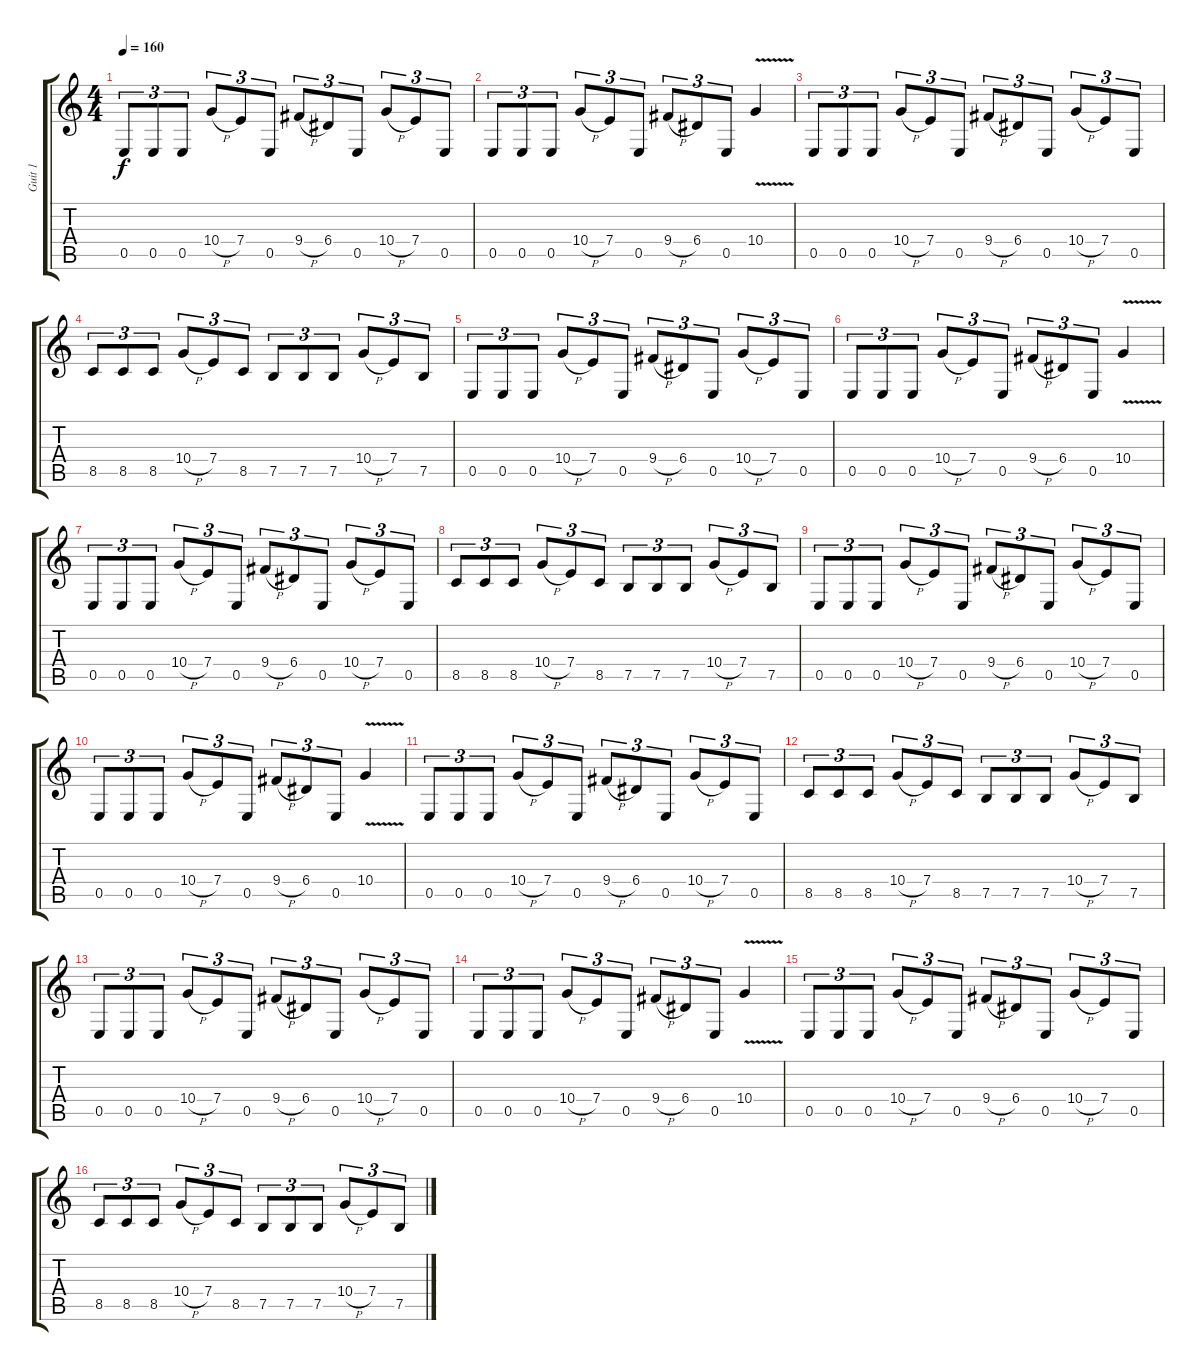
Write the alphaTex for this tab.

\track ("Guit 1" "Guit 1") {instrument distortionguitar}
\staff {score tabs}
\tuning (B3 Gb3 D3 A2 E2 B1) {hide}
\ts (4 4)
\tempo 160
\clef g2
\ks c
0.5.8{tu (3 2) dy f instrument distortionguitar} 0.5.8{tu (3 2)} 0.5.8{tu (3 2)} 10.4{h}.8{tu (3 2)} 7.4.8{tu (3 2)} 0.5.8{tu (3 2)} 9.4{h}.8{tu (3 2)} 6.4.8{tu (3 2)} 0.5.8{tu (3 2)} 10.4{h}.8{tu (3 2)} 7.4.8{tu (3 2)} 0.5.8{tu (3 2)} |
0.5.8{tu (3 2)} 0.5.8{tu (3 2)} 0.5.8{tu (3 2)} 10.4{h}.8{tu (3 2)} 7.4.8{tu (3 2)} 0.5.8{tu (3 2)} 9.4{h}.8{tu (3 2)} 6.4.8{tu (3 2)} 0.5.8{tu (3 2)} 10.4{v}.4 |
0.5.8{tu (3 2)} 0.5.8{tu (3 2)} 0.5.8{tu (3 2)} 10.4{h}.8{tu (3 2)} 7.4.8{tu (3 2)} 0.5.8{tu (3 2)} 9.4{h}.8{tu (3 2)} 6.4.8{tu (3 2)} 0.5.8{tu (3 2)} 10.4{h}.8{tu (3 2)} 7.4.8{tu (3 2)} 0.5.8{tu (3 2)} |
8.5.8{tu (3 2)} 8.5.8{tu (3 2)} 8.5.8{tu (3 2)} 10.4{h}.8{tu (3 2)} 7.4.8{tu (3 2)} 8.5.8{tu (3 2)} 7.5.8{tu (3 2)} 7.5.8{tu (3 2)} 7.5.8{tu (3 2)} 10.4{h}.8{tu (3 2)} 7.4.8{tu (3 2)} 7.5.8{tu (3 2)} |
0.5.8{tu (3 2)} 0.5.8{tu (3 2)} 0.5.8{tu (3 2)} 10.4{h}.8{tu (3 2)} 7.4.8{tu (3 2)} 0.5.8{tu (3 2)} 9.4{h}.8{tu (3 2)} 6.4.8{tu (3 2)} 0.5.8{tu (3 2)} 10.4{h}.8{tu (3 2)} 7.4.8{tu (3 2)} 0.5.8{tu (3 2)} |
0.5.8{tu (3 2)} 0.5.8{tu (3 2)} 0.5.8{tu (3 2)} 10.4{h}.8{tu (3 2)} 7.4.8{tu (3 2)} 0.5.8{tu (3 2)} 9.4{h}.8{tu (3 2)} 6.4.8{tu (3 2)} 0.5.8{tu (3 2)} 10.4{v}.4 |
0.5.8{tu (3 2)} 0.5.8{tu (3 2)} 0.5.8{tu (3 2)} 10.4{h}.8{tu (3 2)} 7.4.8{tu (3 2)} 0.5.8{tu (3 2)} 9.4{h}.8{tu (3 2)} 6.4.8{tu (3 2)} 0.5.8{tu (3 2)} 10.4{h}.8{tu (3 2)} 7.4.8{tu (3 2)} 0.5.8{tu (3 2)} |
8.5.8{tu (3 2)} 8.5.8{tu (3 2)} 8.5.8{tu (3 2)} 10.4{h}.8{tu (3 2)} 7.4.8{tu (3 2)} 8.5.8{tu (3 2)} 7.5.8{tu (3 2)} 7.5.8{tu (3 2)} 7.5.8{tu (3 2)} 10.4{h}.8{tu (3 2)} 7.4.8{tu (3 2)} 7.5.8{tu (3 2)} |
0.5.8{tu (3 2)} 0.5.8{tu (3 2)} 0.5.8{tu (3 2)} 10.4{h}.8{tu (3 2)} 7.4.8{tu (3 2)} 0.5.8{tu (3 2)} 9.4{h}.8{tu (3 2)} 6.4.8{tu (3 2)} 0.5.8{tu (3 2)} 10.4{h}.8{tu (3 2)} 7.4.8{tu (3 2)} 0.5.8{tu (3 2)} |
0.5.8{tu (3 2)} 0.5.8{tu (3 2)} 0.5.8{tu (3 2)} 10.4{h}.8{tu (3 2)} 7.4.8{tu (3 2)} 0.5.8{tu (3 2)} 9.4{h}.8{tu (3 2)} 6.4.8{tu (3 2)} 0.5.8{tu (3 2)} 10.4{v}.4 |
0.5.8{tu (3 2)} 0.5.8{tu (3 2)} 0.5.8{tu (3 2)} 10.4{h}.8{tu (3 2)} 7.4.8{tu (3 2)} 0.5.8{tu (3 2)} 9.4{h}.8{tu (3 2)} 6.4.8{tu (3 2)} 0.5.8{tu (3 2)} 10.4{h}.8{tu (3 2)} 7.4.8{tu (3 2)} 0.5.8{tu (3 2)} |
8.5.8{tu (3 2)} 8.5.8{tu (3 2)} 8.5.8{tu (3 2)} 10.4{h}.8{tu (3 2)} 7.4.8{tu (3 2)} 8.5.8{tu (3 2)} 7.5.8{tu (3 2)} 7.5.8{tu (3 2)} 7.5.8{tu (3 2)} 10.4{h}.8{tu (3 2)} 7.4.8{tu (3 2)} 7.5.8{tu (3 2)} |
0.5.8{tu (3 2)} 0.5.8{tu (3 2)} 0.5.8{tu (3 2)} 10.4{h}.8{tu (3 2)} 7.4.8{tu (3 2)} 0.5.8{tu (3 2)} 9.4{h}.8{tu (3 2)} 6.4.8{tu (3 2)} 0.5.8{tu (3 2)} 10.4{h}.8{tu (3 2)} 7.4.8{tu (3 2)} 0.5.8{tu (3 2)} |
0.5.8{tu (3 2)} 0.5.8{tu (3 2)} 0.5.8{tu (3 2)} 10.4{h}.8{tu (3 2)} 7.4.8{tu (3 2)} 0.5.8{tu (3 2)} 9.4{h}.8{tu (3 2)} 6.4.8{tu (3 2)} 0.5.8{tu (3 2)} 10.4{v}.4 |
0.5.8{tu (3 2)} 0.5.8{tu (3 2)} 0.5.8{tu (3 2)} 10.4{h}.8{tu (3 2)} 7.4.8{tu (3 2)} 0.5.8{tu (3 2)} 9.4{h}.8{tu (3 2)} 6.4.8{tu (3 2)} 0.5.8{tu (3 2)} 10.4{h}.8{tu (3 2)} 7.4.8{tu (3 2)} 0.5.8{tu (3 2)} |
8.5.8{tu (3 2)} 8.5.8{tu (3 2)} 8.5.8{tu (3 2)} 10.4{h}.8{tu (3 2)} 7.4.8{tu (3 2)} 8.5.8{tu (3 2)} 7.5.8{tu (3 2)} 7.5.8{tu (3 2)} 7.5.8{tu (3 2)} 10.4{h}.8{tu (3 2)} 7.4.8{tu (3 2)} 7.5.8{tu (3 2)}
